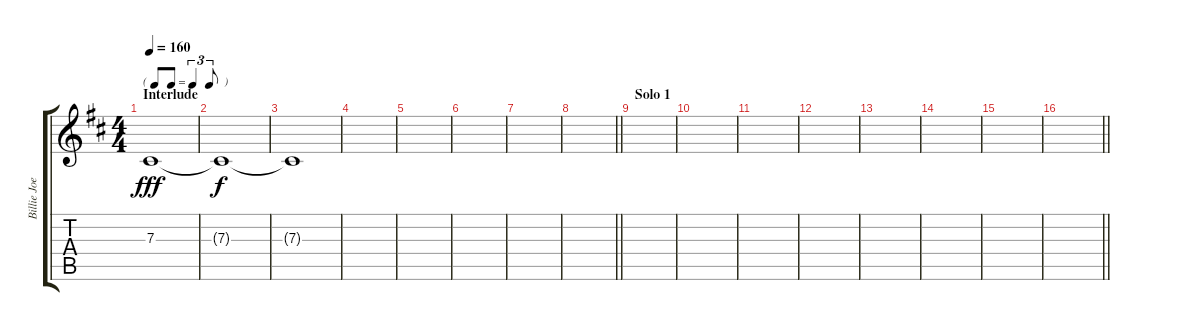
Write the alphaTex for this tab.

\track ("Billie Joe (Vocals)" "Billie Joe") {instrument lead2sawtooth}
\staff {score tabs}
\tuning (Eb4 Bb3 Gb3 Db3 Ab2 Eb2) {hide}
\ts (4 4)
\tf triplet8th
\section ("" "Interlude")
\tempo 160
\clef g2
\ks d
7.3.1{dy fff} |
7.3{t}.1{dy f volume 0} |
7.3{t}.1 |
|
|
|
|
\barLineRight lightlight
|
\section ("" "Solo 1")
|
|
|
|
|
|
|
\barLineRight lightlight
